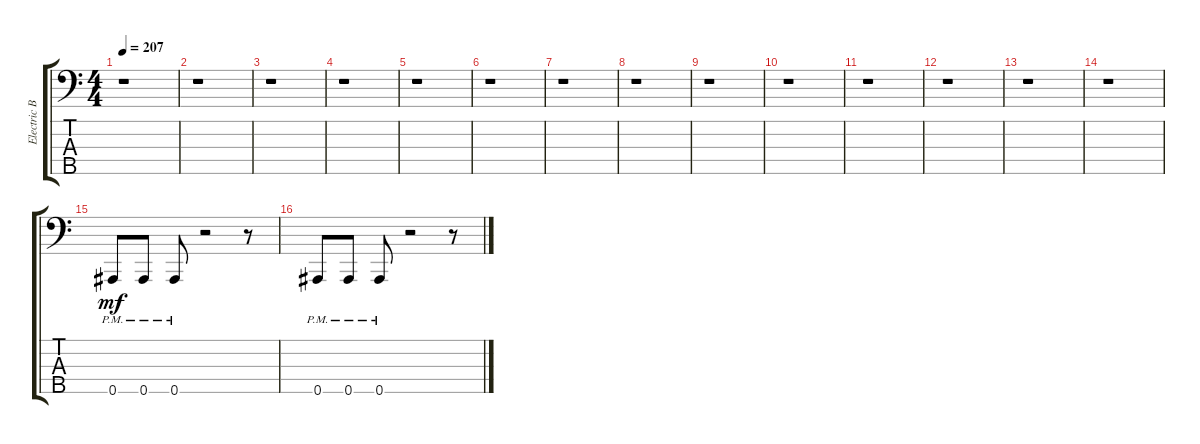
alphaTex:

\track ("Electric Bass" "Electric B") {instrument electricbassfinger}
\staff {score tabs}
\tuning (F2 Db2 Ab1 Eb1 Bb0) {hide}
\ts (4 4)
\tempo 207
\clef f4
\ks c
r.1{dy mf} |
r.1 |
r.1 |
r.1 |
r.1 |
r.1 |
r.1 |
r.1 |
r.1 |
r.1 |
r.1 |
r.1 |
r.1 |
r.1 |
0.5{pm}.8 0.5{pm}.8 0.5{pm}.8 r.2 r.8 |
0.5{pm}.8 0.5{pm}.8 0.5{pm}.8 r.2 r.8
